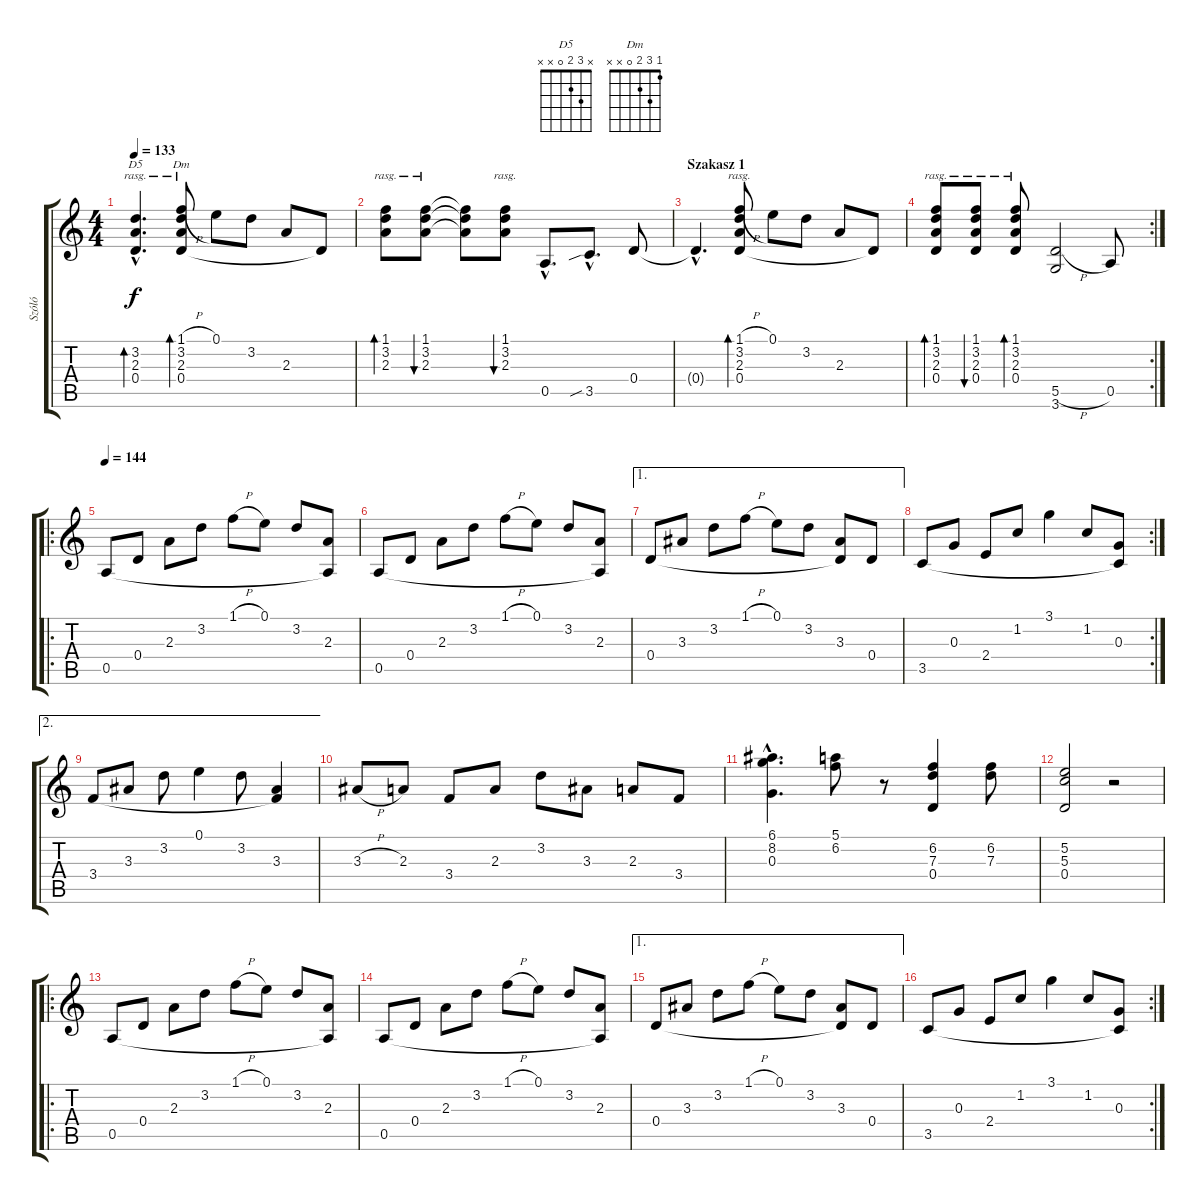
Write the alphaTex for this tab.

\track ("Szóló" "Szóló") {instrument acousticguitarnylon}
\staff {score tabs}
\tuning (E4 B3 G3 D3 A2 E2) {hide}
\chord ("D5" x 3 2 0 x x)
\chord ("Dm" 1 3 2 0 x x)
\ts (4 4)
\tempo 133
\clef g2
\ks c
(3.2{hac} 2.3{hac} 0.4{hac}).4{d bd 120 ch "D5" rasg ii dy f instrument acousticguitarnylon} (1.1{h} 3.2 2.3 0.4).8{bd 120 ch "Dm" rasg ii} 0.1.8 3.2.8 2.3.8 0.4{t}.8 |
(1.1 3.2 2.3).8{bd 120 rasg ii} (1.1 3.2 2.3).8{bu 120 rasg ii} (1.1{t} 3.2{t} 2.3{t}).8 (1.1 3.2 2.3).8{bu 120 rasg ii} 0.5{hac}.8{d} 3.5{sib hac}.8{d} 0.4.8 |
\section ("" "Szakasz 1")
0.4{hac t}.4{d} (1.1{h} 3.2 2.3 0.4).8{bd 120 rasg ii} 0.1.8 3.2.8 2.3.8 0.4{t}.8 |
\rc 2
(1.1 3.2 2.3 0.4).8{bd 120 rasg ii} (1.1 3.2 2.3 0.4).8{bu 120 rasg ii} (1.1 3.2 2.3 0.4).8{bd 120 rasg ii} (5.5{h} 3.6).2 0.5.8 |
\ro
\tempo 144
0.5.8 0.4.8 2.3.8 3.2.8 1.1{h}.8 0.1.8 3.2.8 (2.3 0.5{t}).8 |
0.5.8 0.4.8 2.3.8 3.2.8 1.1{h}.8 0.1.8 3.2.8 (2.3 0.5{t}).8 |
\ae 1
0.4.8 3.3.8 3.2.8 1.1{h}.8 0.1.8 3.2.8 (3.3 0.4{t}).8 0.4.8 |
\rc 2
3.5.8 0.3.8 2.4.8 1.2.8 3.1.4 1.2.8 (0.3 3.5{t}).8 |
\ae 2
3.4.8 3.3.8 3.2.8 0.1.4 3.2.8 (3.3 3.4{t}).4 |
3.3{h}.8 2.3.8 3.4.8 2.3.8 3.2.8 3.3.8 2.3.8 3.4.8 |
(6.1{hac} 8.2{hac} 0.3{hac}).4{d} (5.1 6.2).8 r.8 (6.2 7.3 0.4).4 (6.2 7.3).8 |
(5.2 5.3 0.4).2 r.2 |
\ro
0.5.8 0.4.8 2.3.8 3.2.8 1.1{h}.8 0.1.8 3.2.8 (2.3 0.5{t}).8 |
0.5.8 0.4.8 2.3.8 3.2.8 1.1{h}.8 0.1.8 3.2.8 (2.3 0.5{t}).8 |
\ae 1
0.4.8 3.3.8 3.2.8 1.1{h}.8 0.1.8 3.2.8 (3.3 0.4{t}).8 0.4.8 |
\rc 2
3.5.8 0.3.8 2.4.8 1.2.8 3.1.4 1.2.8 (0.3 3.5{t}).8
